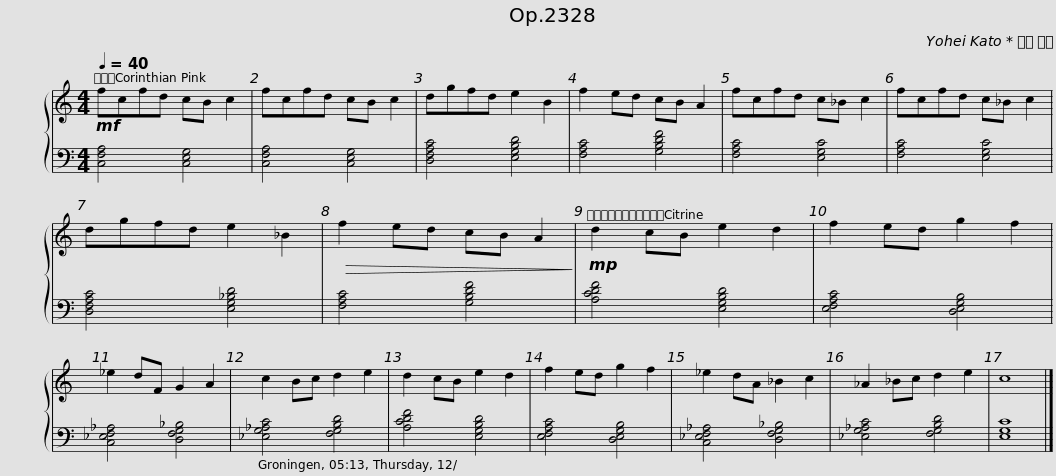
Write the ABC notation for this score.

X:1
%%score { 1 | 2 }
L:1/8
Q:1/4=40
M:4/4
I:linebreak $
K:C
V:1 treble
V:2 bass
V:1
!mf! fcfd cB c2 | fcfd cB c2 | dgfd e2 B2 | f2 ed cB A2 | fcfd c_B c2 |$ %5
 fcfd c_B c2 | dgfd e2 _B2 |!>(! f2 ed cB A2!>)! |!mp! d2 cB e2 d2 | f2 ed g2 f2 | %10
 _e2 dF G2 A2 |$ c2 Bc d2 e2 | d2 cB e2 d2 | f2 ed g2 f2 | _e2 dA _B2 c2 | %15
 _A2 _Bc d2 e2 | c8 |] %17
V:2
 [C,F,A,]4 [C,E,G,]4 | [C,F,A,]4 [C,E,G,]4 | [D,F,A,C]4 [E,G,B,D]4 | [F,A,C]4 [G,B,DF]4 | [F,A,C]4 [E,G,C]4 |$ %5
 [F,A,C]4 [E,G,C]4 | [D,F,A,C]4 [E,G,_B,D]4 | [F,A,C]4 [G,B,DF]4 | [A,CDF]4 [E,G,B,D]4 | [E,F,A,C]4 [D,E,G,B,]4 | %10
 [C,_E,F,_A,]4 [D,F,G,_B,]4 |$ [_E,G,_A,C]4 [F,G,B,D]4 | [A,CDF]4 [E,G,B,D]4 | [E,F,A,C]4 [D,E,G,B,]4 | [C,_E,F,_A,]4 [D,F,G,_B,]4 | %15
 [_E,G,_A,C]4 [F,G,B,D]4 | [E,G,C]8 |] %17
